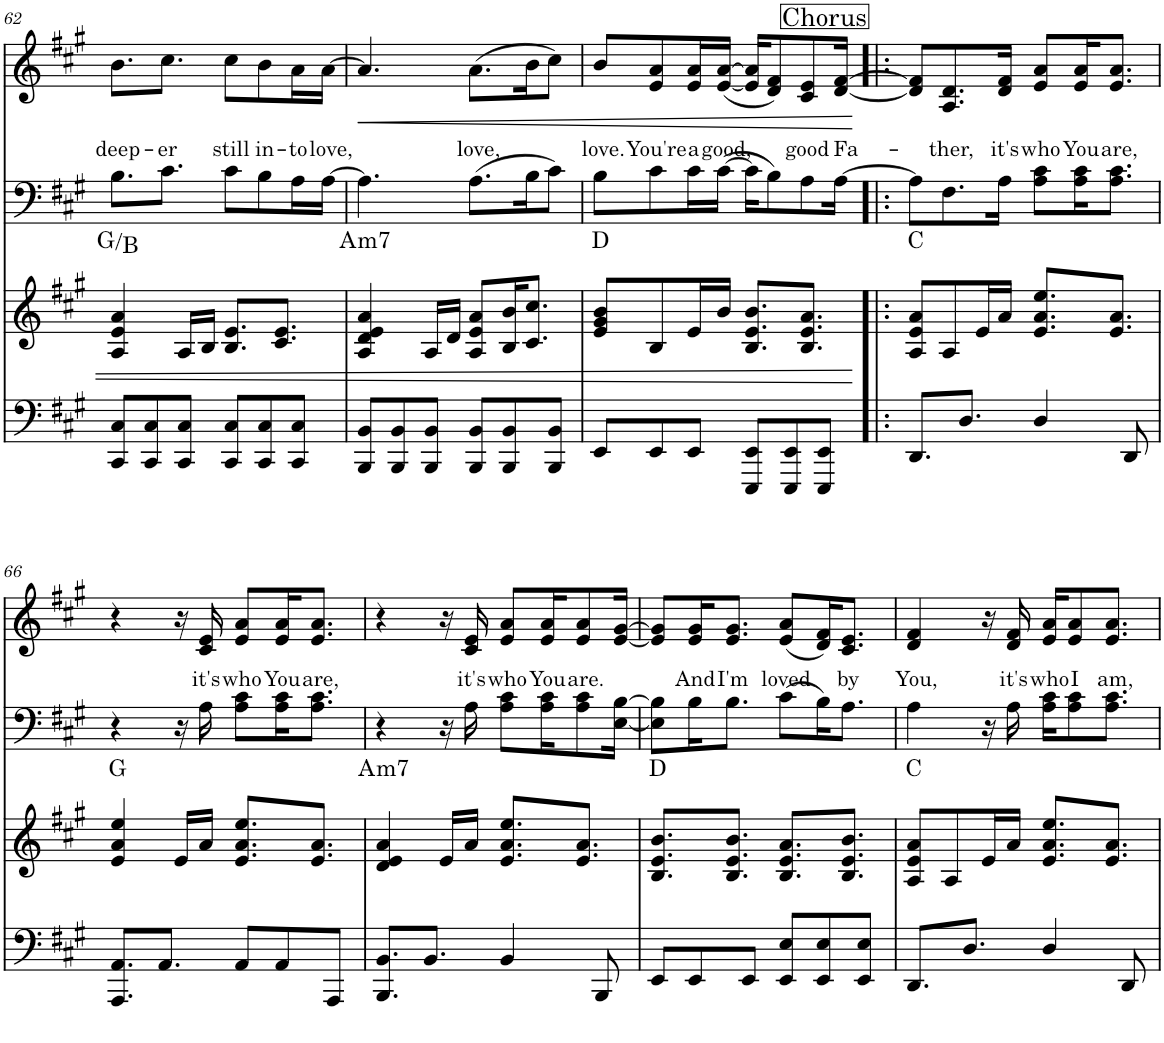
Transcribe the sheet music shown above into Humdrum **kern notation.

**kern	**kern	**harte	**kern	**kern	**text	**dynam
*part3	*part3	*part3	*part2	*part1	*part1	*part1
*staff4	*staff3	*	*staff2	*staff1	*staff1	*staff1
!!LO:PB:g=z
*clefF4	*clefG2	*	*clefF4	*clefG2	*	*
*k[f#c#g#]	*k[f#c#g#]	*	*k[f#c#g#]	*k[f#c#g#]	*	*
*M6/8	*M6/8	*	*M6/8	*M6/8	*	*
=62	=62	=62	=62	=62	=62	=62
!	!	!	!	!	!LO:LY:b	!
8CC#/ 8C#/L	4A/ 4e/ 4a/	G:maj/3	8.B\L	8.b\L	deep-	.
8CC#/ 8C#/	.	.	.	.	.	.
!	!	!	!	!	!LO:LY:b	!
.	.	.	8.c#\J	8.cc#\J	-er	.
8CC#/ 8C#/J	16A/LL	.	.	.	.	.
.	16B/JJ	.	.	.	.	.
!	!	!	!	!	!LO:LY:b	!
8CC#/ 8C#/L	8.B/ 8.e/L	.	8c#\L	8cc#\L	still	.
!	!	!	!	!	!LO:LY:b	!
8CC#/ 8C#/	.	.	8B\	8b\	in-	.
.	8.c#/ 8.e/J	.	.	.	.	.
!	!	!	!	!	!LO:LY:b	!
8CC#/ 8C#/J	.	.	16A\L	16a\L	-to	.
!	!	!	!	!	!LO:LY:b	!
.	.	.	[16A\JJ	[16a\JJ	love,	.
=63	=63	=63	=63	=63	=63	=63
!	!	!LO:H:kt=m7	!	!	!	!LO:HP:b
8BBB/ 8BB/L	4A/ 4d/ 4e/ 4a/	A:min7	4.A\]	4.a/]	.	<
8BBB/ 8BB/	.	.	.	.	.	.
8BBB/ 8BB/J	16A/LL	.	.	.	.	.
.	16d/JJ	.	.	.	.	.
!	!	!	!	!	!LO:LY:b	!
8BBB/ 8BB/L	8A/ 8e/ 8a/L	.	(8.A\L	(8.a\L	love,	.
8BBB/ 8BB/	16B/ 16b/K	.	.	.	.	.
.	8.c#/ 8.cc#/J	.	16B\K	16b\K	.	.
8BBB/ 8BB/J	.	.	8c#\J)	8cc#\J)	.	.
=64	=64	=64	=64	=64	=64	=64
!	!	!	!	!	!LO:LY:b	!
8EE/L	8e/ 8g#/ 8b/L	D:maj	8B\L	8b/L	love.	.
!	!	!	!	!	!LO:LY:b	!
8EE/	8B/	.	8c#\	8e/ 8a/	You're	.
!	!	!	!	!	!LO:LY:b	!
8EE/J	16e/L	.	16c#\L	16e/ 16a/L	a	.
!	!	!	!	!	!LO:LY:b	!
.	16b/JJ	.	([16c#\JJ	([16e/ [16a/JJ	good,	.
8EEE/ 8EE/L	8.B/ 8.e/ 8.b/L	.	16c#\KL]	16e/] 16a/]KL	.	.
.	.	.	8B\)	8d/ 8f#/)	.	.
8EEE/ 8EE/	.	.	.	.	.	.
!	!	!	!	!	!LO:LY:b	!
.	8.B/ 8.e/ 8.a/J	.	8A\	8c#/ 8e/	good	.
8EEE/ 8EE/J	.	.	.	.	.	.
!	!	!	!	!	!LO:LY:b	!
.	.	.	[16A\Jk	[16d/ [16f#/Jk	Fa-	.
.	.	.	.	.	.	[
=65!|:	=65!|:	=65!|:	=65!|:	=65!|:	=65!|:	=65!|:
!	!	!	!	!LO:TX:a:t=Chorus	!	!
8.DD/L	8A/ 8e/ 8a/L	C:maj	8A\L]	8d/] 8f#/]L	.	.
!	!	!	!	!	!LO:LY:b	!
.	8A/	.	8.F#\	8.A/ 8.d/	-ther,	.
8.D/J	.	.	.	.	.	.
.	16e/L	.	.	.	.	.
!	!	!	!	!	!LO:LY:b	!
.	16a/JJ	.	16A\Jk	16d/ 16f#/Jk	it's	.
!	!	!	!	!	!LO:LY:b	!
4D/	8.e/ 8.a/ 8.ee/L	.	8A\ 8c#\L	8e/ 8a/L	who	.
!	!	!	!	!	!LO:LY:b	!
.	.	.	16A\ 16c#\K	16e/ 16a/K	You	.
!	!	!	!	!	!LO:LY:b	!
.	8.e/ 8.a/J	.	8.A\ 8.c#\J	8.e/ 8.a/J	are,	.
8DD/	.	.	.	.	.	.
!!LO:LB:g=z
=66	=66	=66	=66	=66	=66	=66
8.AAA/ 8.AA/L	4e/ 4a/ 4ee/	G:maj	4r	4r	.	.
8.AA/J	.	.	.	.	.	.
.	16e/LL	.	16r	16r	.	.
!	!	!	!	!	!LO:LY:b	!
.	16a/JJ	.	16A\	16c#/ 16e/	it's	.
!	!	!	!	!	!LO:LY:b	!
8AA/L	8.e/ 8.a/ 8.ee/L	.	8A\ 8c#\L	8e/ 8a/L	who	.
!	!	!	!	!	!LO:LY:b	!
8AA/	.	.	16A\ 16c#\K	16e/ 16a/K	You	.
!	!	!	!	!	!LO:LY:b	!
.	8.e/ 8.a/J	.	8.A\ 8.c#\J	8.e/ 8.a/J	are,	.
8AAA/J	.	.	.	.	.	.
=67	=67	=67	=67	=67	=67	=67
!	!	!LO:H:kt=m7	!	!	!	!
8.BBB/ 8.BB/L	4d/ 4e/ 4a/	A:min7	4r	4r	.	.
8.BB/J	.	.	.	.	.	.
.	16e/LL	.	16r	16r	.	.
!	!	!	!	!	!LO:LY:b	!
.	16a/JJ	.	16A\	16c#/ 16e/	it's	.
!	!	!	!	!	!LO:LY:b	!
4BB/	8.e/ 8.a/ 8.ee/L	.	8A\ 8c#\L	8e/ 8a/L	who	.
!	!	!	!	!	!LO:LY:b	!
.	.	.	16A\ 16c#\K	16e/ 16a/K	You	.
!	!	!	!	!	!LO:LY:b	!
.	8.e/ 8.a/J	.	8A\ 8c#\	8e/ 8a/	are.	.
8BBB/	.	.	.	.	.	.
.	.	.	[16E\ [16B\Jk	[16e/ [16g#/Jk	.	.
=68	=68	=68	=68	=68	=68	=68
8EE/L	8.B/ 8.e/ 8.b/L	D:maj	8E\] 8B\]L	8e/] 8g#/]L	.	.
!	!	!	!	!	!LO:LY:b	!
8EE/	.	.	16B\K	16e/ 16g#/K	And	.
!	!	!	!	!	!LO:LY:b	!
.	8.B/ 8.e/ 8.b/J	.	8.B\J	8.e/ 8.g#/J	I'm	.
8EE/J	.	.	.	.	.	.
!	!	!	!	!	!LO:LY:b	!
8EE/ 8E/L	8.B/ 8.e/ 8.a/L	.	(8c#\L	(8e/ 8a/L	loved	.
8EE/ 8E/	.	.	16B\K)	16d/ 16f#/K)	.	.
!	!	!	!	!	!LO:LY:b	!
.	8.B/ 8.e/ 8.b/J	.	8.A\J	8.c#/ 8.e/J	by	.
8EE/ 8E/J	.	.	.	.	.	.
=69	=69	=69	=69	=69	=69	=69
!	!	!	!	!	!LO:LY:b	!
8.DD/L	8A/ 8e/ 8a/L	C:maj	4A\	4d/ 4f#/	You,	.
.	8A/	.	.	.	.	.
8.D/J	.	.	.	.	.	.
.	16e/L	.	16r	16r	.	.
!	!	!	!	!	!LO:LY:b	!
.	16a/JJ	.	16A\	16d/ 16f#/	it's	.
!	!	!	!	!	!LO:LY:b	!
4D/	8.e/ 8.a/ 8.ee/L	.	16A\ 16c#\KL	16e/ 16a/KL	who	.
!	!	!	!	!	!LO:LY:b	!
.	.	.	8A\ 8c#\	8e/ 8a/	I	.
!	!	!	!	!	!LO:LY:b	!
.	8.e/ 8.a/J	.	8.A\ 8.c#\J	8.e/ 8.a/J	am,	.
8DD/	.	.	.	.	.	.
=	=	=	=	=	=	=
*-	*-	*-	*-	*-	*-	*-
